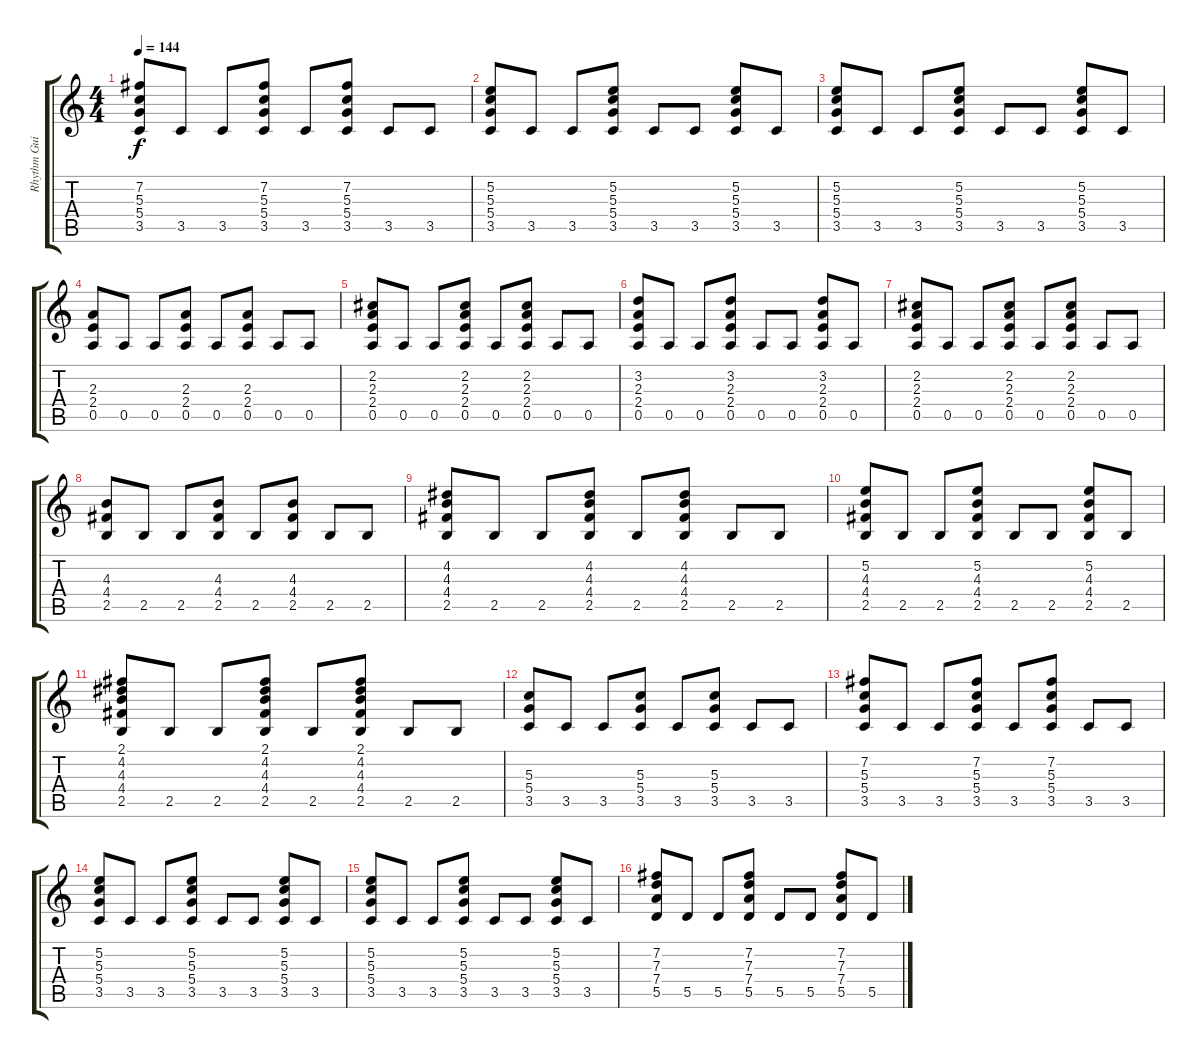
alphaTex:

\track ("Rhythm Guitar Right" "Rhythm Gui") {instrument distortionguitar}
\staff {score tabs}
\tuning (E4 B3 G3 D3 A2 E2) {hide}
\ts (4 4)
\tempo 144
\clef g2
\ks c
(7.2 5.3 5.4 3.5).8{dy f} 3.5.8 3.5.8 (7.2 5.3 5.4 3.5).8 3.5.8 (7.2 5.3 5.4 3.5).8 3.5.8 3.5.8 |
(5.2 5.3 5.4 3.5).8 3.5.8 3.5.8 (5.2 5.3 5.4 3.5).8 3.5.8 3.5.8 (5.2 5.3 5.4 3.5).8 3.5.8 |
(5.2 5.3 5.4 3.5).8 3.5.8 3.5.8 (5.2 5.3 5.4 3.5).8 3.5.8 3.5.8 (5.2 5.3 5.4 3.5).8 3.5.8 |
(2.3 2.4 0.5).8 0.5.8 0.5.8 (2.3 2.4 0.5).8 0.5.8 (2.3 2.4 0.5).8 0.5.8 0.5.8 |
(2.2 2.3 2.4 0.5).8 0.5.8 0.5.8 (2.2 2.3 2.4 0.5).8 0.5.8 (2.2 2.3 2.4 0.5).8 0.5.8 0.5.8 |
(3.2 2.3 2.4 0.5).8 0.5.8 0.5.8 (3.2 2.3 2.4 0.5).8 0.5.8 0.5.8 (3.2 2.3 2.4 0.5).8 0.5.8 |
(2.2 2.3 2.4 0.5).8 0.5.8 0.5.8 (2.2 2.3 2.4 0.5).8 0.5.8 (2.2 2.3 2.4 0.5).8 0.5.8 0.5.8 |
(4.3 4.4 2.5).8 2.5.8 2.5.8 (4.3 4.4 2.5).8 2.5.8 (4.3 4.4 2.5).8 2.5.8 2.5.8 |
(4.2 4.3 4.4 2.5).8 2.5.8 2.5.8 (4.2 4.3 4.4 2.5).8 2.5.8 (4.2 4.3 4.4 2.5).8 2.5.8 2.5.8 |
(5.2 4.3 4.4 2.5).8 2.5.8 2.5.8 (5.2 4.3 4.4 2.5).8 2.5.8 2.5.8 (5.2 4.3 4.4 2.5).8 2.5.8 |
(2.1 4.2 4.3 4.4 2.5).8 2.5.8 2.5.8 (2.1 4.2 4.3 4.4 2.5).8 2.5.8 (2.1 4.2 4.3 4.4 2.5).8 2.5.8 2.5.8 |
\section ("" "")
(5.3 5.4 3.5).8 3.5.8 3.5.8 (5.3 5.4 3.5).8 3.5.8 (5.3 5.4 3.5).8 3.5.8 3.5.8 |
(7.2 5.3 5.4 3.5).8 3.5.8 3.5.8 (7.2 5.3 5.4 3.5).8 3.5.8 (7.2 5.3 5.4 3.5).8 3.5.8 3.5.8 |
(5.2 5.3 5.4 3.5).8 3.5.8 3.5.8 (5.2 5.3 5.4 3.5).8 3.5.8 3.5.8 (5.2 5.3 5.4 3.5).8 3.5.8 |
(5.2 5.3 5.4 3.5).8 3.5.8 3.5.8 (5.2 5.3 5.4 3.5).8 3.5.8 3.5.8 (5.2 5.3 5.4 3.5).8 3.5.8 |
(7.2 7.3 7.4 5.5).8 5.5.8 5.5.8 (7.2 7.3 7.4 5.5).8 5.5.8 5.5.8 (7.2 7.3 7.4 5.5).8 5.5.8
